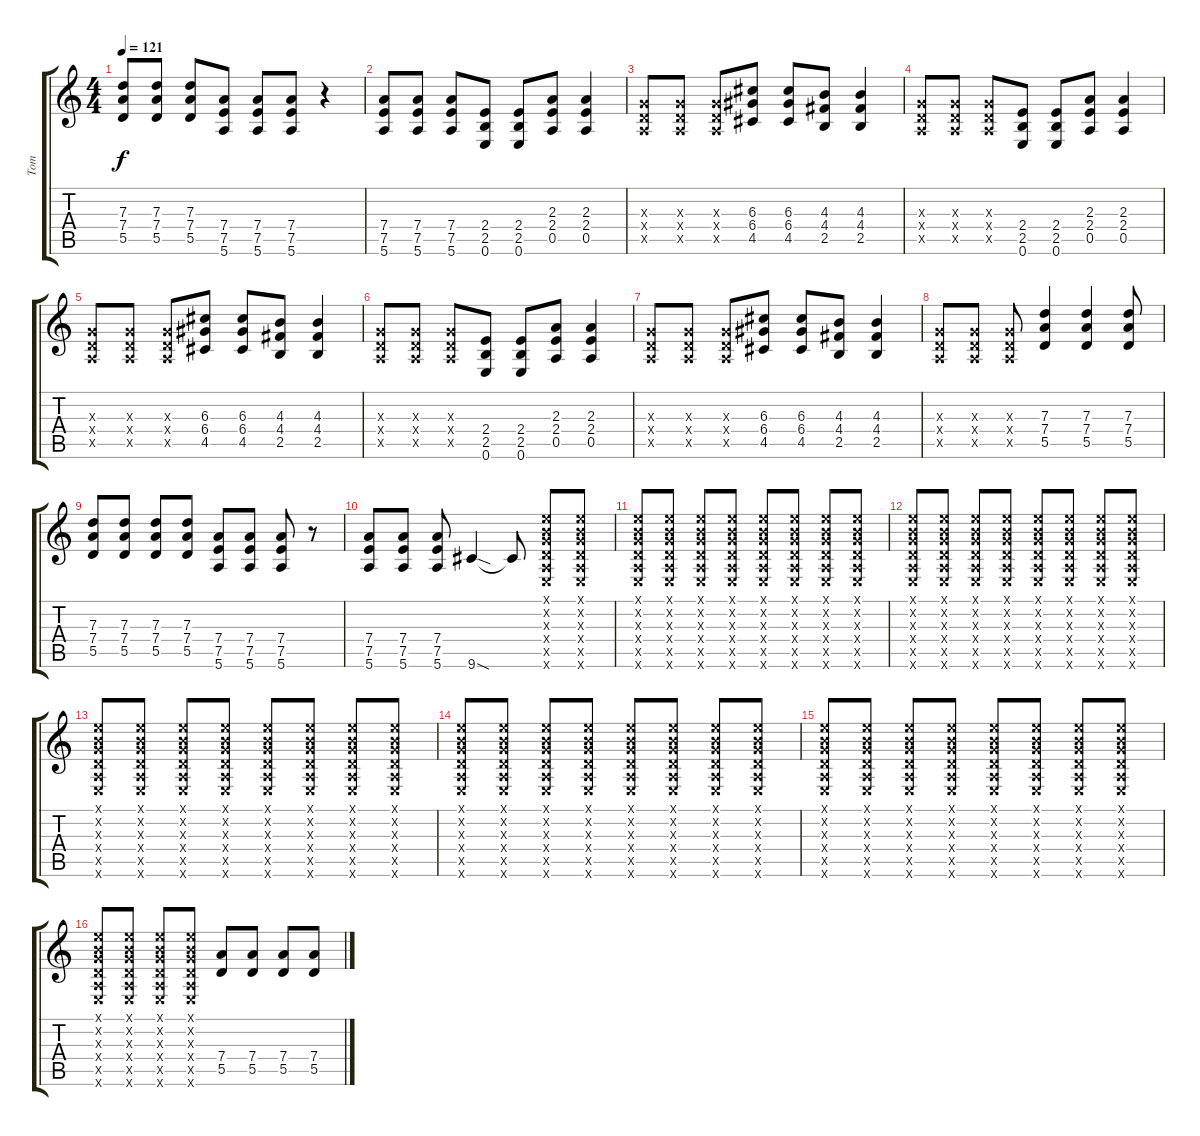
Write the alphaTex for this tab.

\track ("Tom" "Tom") {instrument overdrivenguitar}
\staff {score tabs}
\tuning (E4 B3 G3 D3 A2 E2) {hide}
\ts (4 4)
\tempo 121
\clef g2
\ks c
(7.3 7.4 5.5).8{dy f} (7.3 7.4 5.5).8 (7.3 7.4 5.5).8 (7.4 7.5 5.6).8 (7.4 7.5 5.6).8 (7.4 7.5 5.6).8 r.4 |
(7.4 7.5 5.6).8 (7.4 7.5 5.6).8 (7.4 7.5 5.6).8 (2.4 2.5 0.6).8 (2.4 2.5 0.6).8 (2.3 2.4 0.5).8 (2.3 2.4 0.5).4 |
(0.3{x} 0.4{x} 0.5{x}).8 (0.3{x} 0.4{x} 0.5{x}).8 (0.3{x} 0.4{x} 0.5{x}).8 (6.3 6.4 4.5).8 (6.3 6.4 4.5).8 (4.3 4.4 2.5).8 (4.3 4.4 2.5).4 |
(0.3{x} 0.4{x} 0.5{x}).8 (0.3{x} 0.4{x} 0.5{x}).8 (0.3{x} 0.4{x} 0.5{x}).8 (2.4 2.5 0.6).8 (2.4 2.5 0.6).8 (2.3 2.4 0.5).8 (2.3 2.4 0.5).4 |
(0.3{x} 0.4{x} 0.5{x}).8 (0.3{x} 0.4{x} 0.5{x}).8 (0.3{x} 0.4{x} 0.5{x}).8 (6.3 6.4 4.5).8 (6.3 6.4 4.5).8 (4.3 4.4 2.5).8 (4.3 4.4 2.5).4 |
(0.3{x} 0.4{x} 0.5{x}).8 (0.3{x} 0.4{x} 0.5{x}).8 (0.3{x} 0.4{x} 0.5{x}).8 (2.4 2.5 0.6).8 (2.4 2.5 0.6).8 (2.3 2.4 0.5).8 (2.3 2.4 0.5).4 |
(0.3{x} 0.4{x} 0.5{x}).8 (0.3{x} 0.4{x} 0.5{x}).8 (0.3{x} 0.4{x} 0.5{x}).8 (6.3 6.4 4.5).8 (6.3 6.4 4.5).8 (4.3 4.4 2.5).8 (4.3 4.4 2.5).4 |
(0.3{x} 0.4{x} 0.5{x}).8 (0.3{x} 0.4{x} 0.5{x}).8 (0.3{x} 0.4{x} 0.5{x}).8 (7.3 7.4 5.5).4 (7.3 7.4 5.5).4 (7.3 7.4 5.5).8 |
(7.3 7.4 5.5).8 (7.3 7.4 5.5).8 (7.3 7.4 5.5).8 (7.3 7.4 5.5).8 (7.4 7.5 5.6).8 (7.4 7.5 5.6).8 (7.4 7.5 5.6).8 r.8 |
(7.4 7.5 5.6).8 (7.4 7.5 5.6).8 (7.4 7.5 5.6).8 9.6{sod}.4 9.6{t}.8 (0.1{x} 0.2{x} 0.3{x} 0.4{x} 0.5{x} 0.6{x}).8 (0.1{x} 0.2{x} 0.3{x} 0.4{x} 0.5{x} 0.6{x}).8 |
(0.1{x} 0.2{x} 0.3{x} 0.4{x} 0.5{x} 0.6{x}).8 (0.1{x} 0.2{x} 0.3{x} 0.4{x} 0.5{x} 0.6{x}).8 (0.1{x} 0.2{x} 0.3{x} 0.4{x} 0.5{x} 0.6{x}).8 (0.1{x} 0.2{x} 0.3{x} 0.4{x} 0.5{x} 0.6{x}).8 (0.1{x} 0.2{x} 0.3{x} 0.4{x} 0.5{x} 0.6{x}).8 (0.1{x} 0.2{x} 0.3{x} 0.4{x} 0.5{x} 0.6{x}).8 (0.1{x} 0.2{x} 0.3{x} 0.4{x} 0.5{x} 0.6{x}).8 (0.1{x} 0.2{x} 0.3{x} 0.4{x} 0.5{x} 0.6{x}).8 |
(0.1{x} 0.2{x} 0.3{x} 0.4{x} 0.5{x} 0.6{x}).8 (0.1{x} 0.2{x} 0.3{x} 0.4{x} 0.5{x} 0.6{x}).8 (0.1{x} 0.2{x} 0.3{x} 0.4{x} 0.5{x} 0.6{x}).8 (0.1{x} 0.2{x} 0.3{x} 0.4{x} 0.5{x} 0.6{x}).8 (0.1{x} 0.2{x} 0.3{x} 0.4{x} 0.5{x} 0.6{x}).8 (0.1{x} 0.2{x} 0.3{x} 0.4{x} 0.5{x} 0.6{x}).8 (0.1{x} 0.2{x} 0.3{x} 0.4{x} 0.5{x} 0.6{x}).8 (0.1{x} 0.2{x} 0.3{x} 0.4{x} 0.5{x} 0.6{x}).8 |
(0.1{x} 0.2{x} 0.3{x} 0.4{x} 0.5{x} 0.6{x}).8 (0.1{x} 0.2{x} 0.3{x} 0.4{x} 0.5{x} 0.6{x}).8 (0.1{x} 0.2{x} 0.3{x} 0.4{x} 0.5{x} 0.6{x}).8 (0.1{x} 0.2{x} 0.3{x} 0.4{x} 0.5{x} 0.6{x}).8 (0.1{x} 0.2{x} 0.3{x} 0.4{x} 0.5{x} 0.6{x}).8 (0.1{x} 0.2{x} 0.3{x} 0.4{x} 0.5{x} 0.6{x}).8 (0.1{x} 0.2{x} 0.3{x} 0.4{x} 0.5{x} 0.6{x}).8 (0.1{x} 0.2{x} 0.3{x} 0.4{x} 0.5{x} 0.6{x}).8 |
(0.1{x} 0.2{x} 0.3{x} 0.4{x} 0.5{x} 0.6{x}).8 (0.1{x} 0.2{x} 0.3{x} 0.4{x} 0.5{x} 0.6{x}).8 (0.1{x} 0.2{x} 0.3{x} 0.4{x} 0.5{x} 0.6{x}).8 (0.1{x} 0.2{x} 0.3{x} 0.4{x} 0.5{x} 0.6{x}).8 (0.1{x} 0.2{x} 0.3{x} 0.4{x} 0.5{x} 0.6{x}).8 (0.1{x} 0.2{x} 0.3{x} 0.4{x} 0.5{x} 0.6{x}).8 (0.1{x} 0.2{x} 0.3{x} 0.4{x} 0.5{x} 0.6{x}).8 (0.1{x} 0.2{x} 0.3{x} 0.4{x} 0.5{x} 0.6{x}).8 |
(0.1{x} 0.2{x} 0.3{x} 0.4{x} 0.5{x} 0.6{x}).8 (0.1{x} 0.2{x} 0.3{x} 0.4{x} 0.5{x} 0.6{x}).8 (0.1{x} 0.2{x} 0.3{x} 0.4{x} 0.5{x} 0.6{x}).8 (0.1{x} 0.2{x} 0.3{x} 0.4{x} 0.5{x} 0.6{x}).8 (0.1{x} 0.2{x} 0.3{x} 0.4{x} 0.5{x} 0.6{x}).8 (0.1{x} 0.2{x} 0.3{x} 0.4{x} 0.5{x} 0.6{x}).8 (0.1{x} 0.2{x} 0.3{x} 0.4{x} 0.5{x} 0.6{x}).8 (0.1{x} 0.2{x} 0.3{x} 0.4{x} 0.5{x} 0.6{x}).8 |
(0.1{x} 0.2{x} 0.3{x} 0.4{x} 0.5{x} 0.6{x}).8 (0.1{x} 0.2{x} 0.3{x} 0.4{x} 0.5{x} 0.6{x}).8 (0.1{x} 0.2{x} 0.3{x} 0.4{x} 0.5{x} 0.6{x}).8 (0.1{x} 0.2{x} 0.3{x} 0.4{x} 0.5{x} 0.6{x}).8 (7.4 5.5).8 (7.4 5.5).8 (7.4 5.5).8 (7.4 5.5).8
